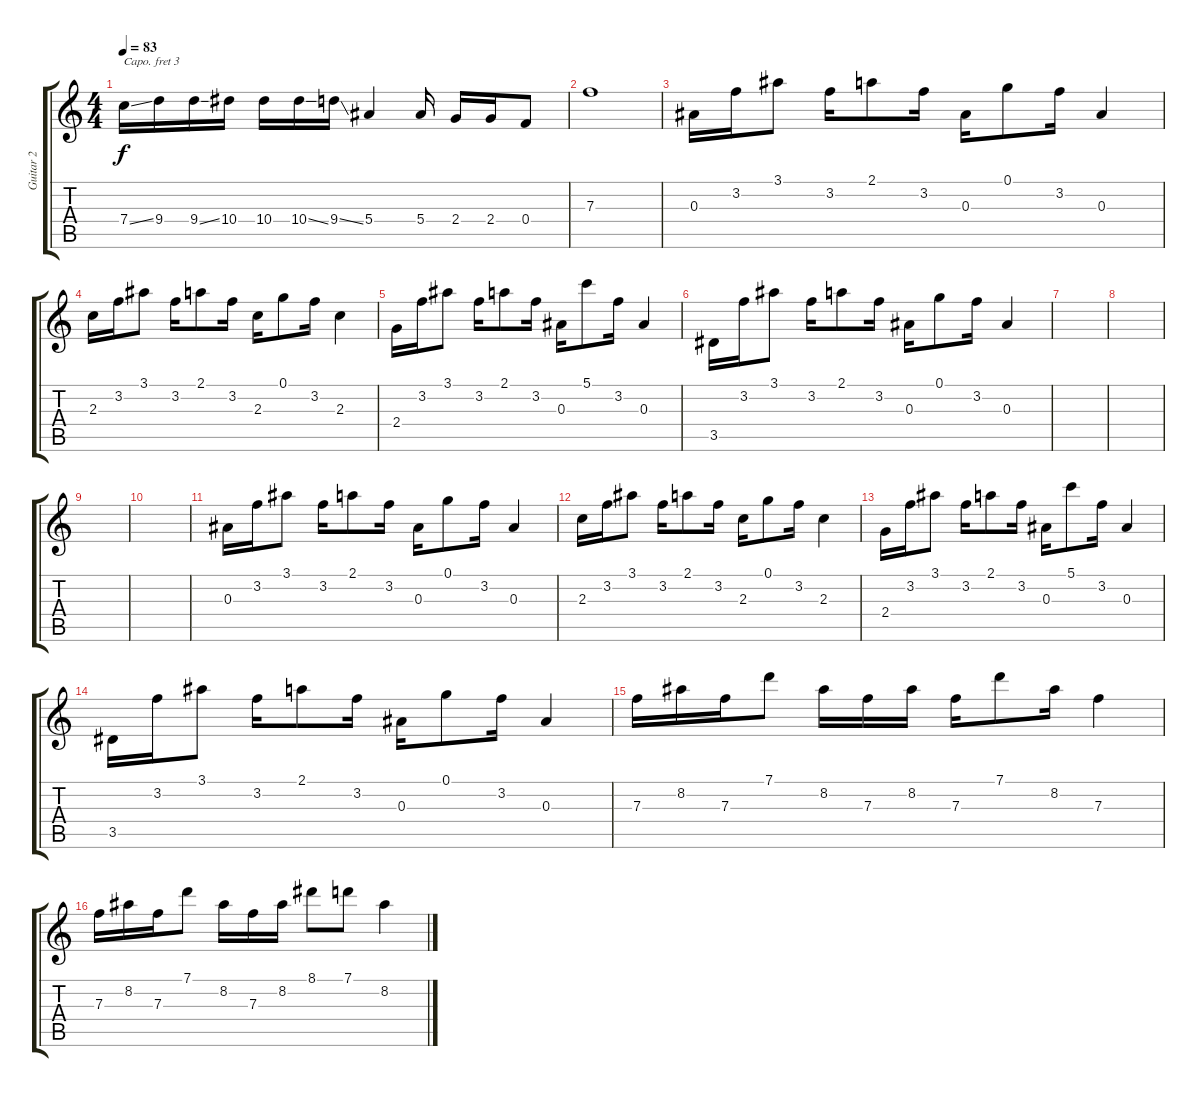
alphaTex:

\track ("Guitar 2" "Guitar 2") {instrument overdrivenguitar}
\staff {score tabs}
\capo 3
\tuning (E4 B3 G3 D3 A2 E2) {hide}
\ts (4 4)
\tempo 83
\clef g2
\ks c
7.4{ss}.16{dy f} 9.4.16 9.4{ss}.16 10.4.16 10.4.16 10.4{ss}.16 9.4{ss}.16 5.4.4 5.4.16 2.4.16 2.4.16 0.4.8 |
7.3.1 |
0.3.16 3.2.16 3.1.8 3.2.16 2.1.8 3.2.16 0.3.16 0.1.8 3.2.16 0.3.4 |
2.3.16 3.2.16 3.1.8 3.2.16 2.1.8 3.2.16 2.3.16 0.1.8 3.2.16 2.3.4 |
2.4.16 3.2.16 3.1.8 3.2.16 2.1.8 3.2.16 0.3.16 5.1.8 3.2.16 0.3.4 |
3.5.16 3.2.16 3.1.8 3.2.16 2.1.8 3.2.16 0.3.16 0.1.8 3.2.16 0.3.4 |
|
|
|
|
0.3.16 3.2.16 3.1.8 3.2.16 2.1.8 3.2.16 0.3.16 0.1.8 3.2.16 0.3.4 |
2.3.16 3.2.16 3.1.8 3.2.16 2.1.8 3.2.16 2.3.16 0.1.8 3.2.16 2.3.4 |
2.4.16 3.2.16 3.1.8 3.2.16 2.1.8 3.2.16 0.3.16 5.1.8 3.2.16 0.3.4 |
3.5.16 3.2.16 3.1.8 3.2.16 2.1.8 3.2.16 0.3.16 0.1.8 3.2.16 0.3.4 |
7.3.16 8.2.16 7.3.16 7.1.8 8.2.16 7.3.16 8.2.16 7.3.16 7.1.8 8.2.16 7.3.4 |
7.3.16 8.2.16 7.3.16 7.1.8 8.2.16 7.3.16 8.2.16 8.1.8 7.1.8 8.2.4
